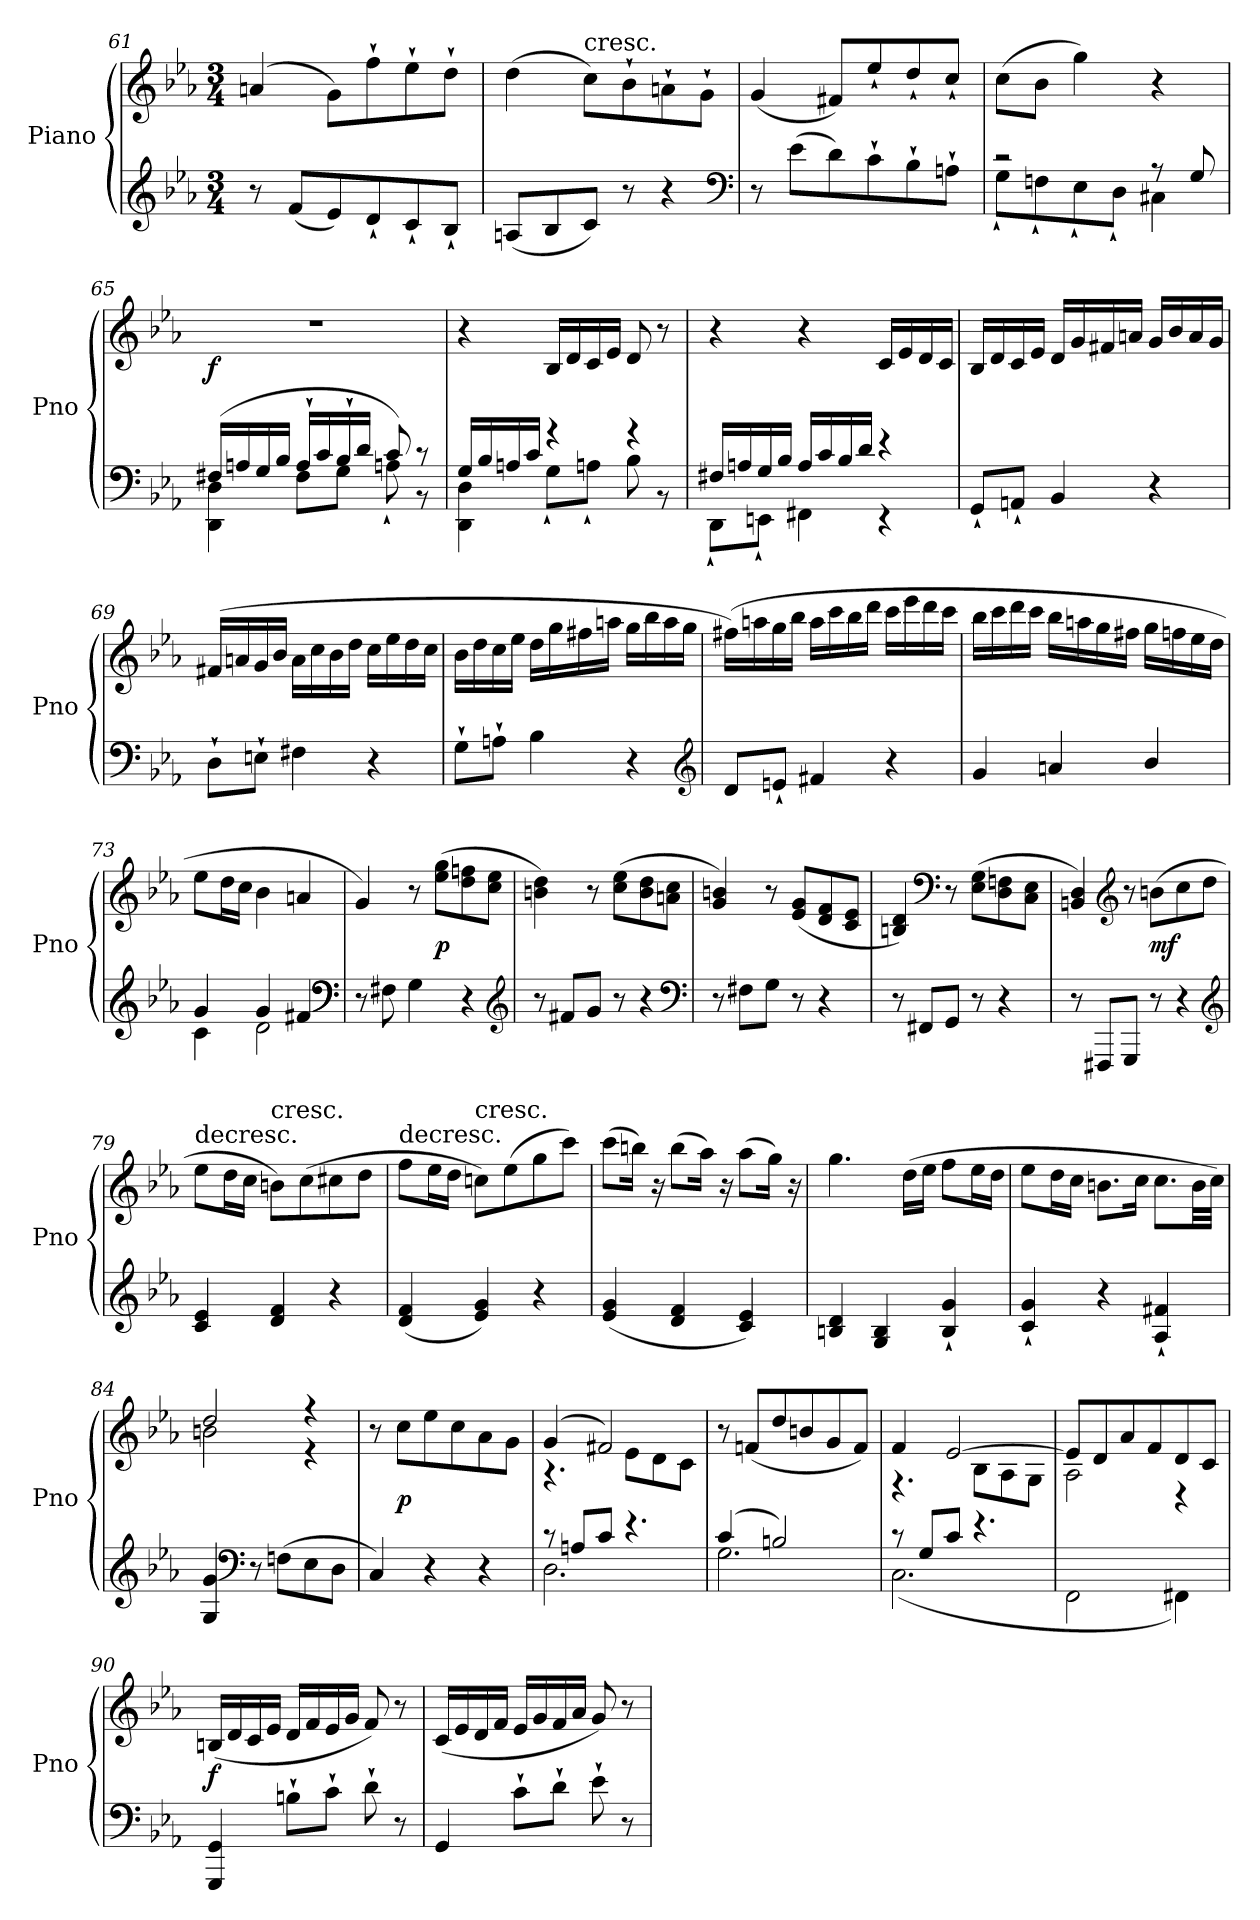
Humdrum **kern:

**kern	**kern	**dynam
*part1	*part1	*part1
*staff2	*staff1	*staff1/2
*I"Piano	*	*
*I'Pno	*	*
*clefG2	*clefG2	*
*k[b-e-a-]	*k[b-e-a-]	*
*c:	*c:	*
*M3/4	*M3/4	*
=61	=61	=61
8r	(4an/	.
(8f/L	.	.
8e-/)	8g\L)	.
8d`/	8ff`\	.
8c`/	8ee-`\	.
8B-`/J	8dd`\J	.
=62	=62	=62
(8An/L	(4dd\	.
8B-/	.	.
!	!LO:TX:t=cresc.	!
8c/J)	8cc\L)	.
8r	8b-`\	.
4r	8an`\	.
.	8g`\J	.
*clefF4	*	*
=63	=63	=63
8r	(4g/	.
(8e-\L	.	.
8d\)	8f#X/L)	.
8c`\	8ee-`/	.
8B-`\	8dd`/	.
8An`\J	8cc`/J	.
=64	=64	=64
*^	*	*
2r	8G`\L	(8cc\L	.
.	8Fn`\	8b-\J	.
.	8E-`\	4gg\)	.
.	8D`\J	.	.
8r	4C#X\	4r	.
8G/	.	.	.
=65	=65	=65	=65
(16F#X/LL	4DD\ 4D\	2.r	f
16An/	.	.	.
16G/	.	.	.
16B-/JJ	.	.	.
16A`/LL	8F#\L	.	.
16c/	.	.	.
16B-`/	8G\J	.	.
16d/JJ	.	.	.
8c/)	8An`\	.	.
8r	8r	.	.
=66	=66	=66	=66
16G/LL	4DD\ 4D\	4r	.
16B-/	.	.	.
16An/	.	.	.
16c/JJ	.	.	.
4r	8G`\L	16B-/LL	.
.	.	16d/	.
.	8An`\J	16c/	.
.	.	16e-/JJ	.
4r	8B-\	8d/	.
.	8r	8r	.
=67	=67	=67	=67
16F#X/LL	8DD`\L	4r	.
16An/	.	.	.
16G/	8EEn`\J	.	.
16B-/JJ	.	.	.
16A/LL	4FF#X\	4r	.
16c/	.	.	.
16B-/	.	.	.
16d/JJ	.	.	.
4r	4r	16c/LL	.
.	.	16e-/	.
.	.	16d/	.
.	.	16c/JJ	.
*v	*v	*	*
=68	=68	=68
8GG`/L	16B-/LL	.
.	16d/	.
8AAn`/J	16c/	.
.	16e-/JJ	.
4BB-/	16d/LL	.
.	16g/	.
.	16f#X/	.
.	16an/JJ	.
4r	16g/LL	.
.	16b-/	.
.	16a/	.
.	16g/JJ	.
=69	=69	=69
8D`\L	(16f#X/LL	.
.	16an/	.
8En`\J	16g/	.
.	16b-/JJ	.
4F#X\	16a\LL	.
.	16cc\	.
.	16b-\	.
.	16dd\JJ	.
4r	16cc\LL	.
.	16ee-\	.
.	16dd\	.
.	16cc\JJ	.
=70	=70	=70
8G`\L	16b-\LL	.
.	16dd\	.
8An`\J	16cc\	.
.	16ee-\JJ	.
4B-\	16dd\LL	.
.	16gg\	.
.	16ff#X\	.
.	16aan\JJ	.
4r	16gg\LL	.
.	16bb-\	.
.	16aa\	.
.	16gg\JJ	.
*clefG2	*	*
=71	=71	=71
8d/L	(16ff#X\LL)	.
.	16aan\	.
8en`/J	16gg\	.
.	16bb-\JJ	.
4f#X/	16aa\LL	.
.	16ccc\	.
.	16bb-\	.
.	16ddd\JJ	.
4r	16ccc\LL	.
.	16eee-\	.
.	16ddd\	.
.	16ccc\JJ	.
=72	=72	=72
4g/	16bb-\LL	.
.	16ccc\	.
.	16ddd\	.
.	16ccc\JJ	.
4an/	16bb-\LL	.
.	16aan\	.
.	16gg\	.
.	16ff#X\JJ	.
4b-/	16gg\LL	.
.	16ffn\	.
.	16ee-\	.
.	16dd\JJ	.
=73	=73	=73
*^	*	*
4g/	4c\	8ee-\L	.
.	.	16dd\L	.
.	.	16cc\JJ	.
4g/	2d\	4b-\	.
4f#X/	.	4an/	.
*v	*v	*	*
*clefF4	*	*
=74	=74	=74
8r	4g/)	.
8F#X\	.	.
4G\	8r	.
.	(8ee-\ 8gg\L	p
4r	8dd\ 8ffn\	.
.	8cc\ 8ee-\J	.
*clefG2	*	*
=75	=75	=75
8r	4bn\ 4dd\)	.
8f#X/L	.	.
8g/J	8r	.
8r	(8cc\ 8ee-\L	.
4r	8b\ 8dd\	.
.	8an\ 8cc\J	.
*clefF4	*	*
=76	=76	=76
8r	4g/ 4bn/)	.
8F#X\L	.	.
8G\J	8r	.
8r	(8e-/ 8g/L	.
4r	8d/ 8f/	.
.	8c/ 8e-/J	.
=77	=77	=77
8r	4Bn/ 4d/)	.
8FF#X/L	.	.
*	*clefF4	*
8GG/J	8r	.
8r	(8E-\ 8G\L	.
4r	8D\ 8Fn\	.
.	8C\ 8E-\J	.
=78	=78	=78
8r	4BBn/ 4D/)	.
8FFF#X/L	.	.
*	*clefG2	*
8GGG/J	8r	.
8r	(8bn\L	mf
4r	8cc\	.
.	8dd\J	.
*clefG2	*	*
=79	=79	=79
!	!LO:TX:t=decresc.	!
4c/ 4e-/	8ee-\L	.
.	16dd\L	.
.	16cc\JJ	.
!	!LO:TX:t=cresc.	!
4d/ 4f/	8bn\L)	.
.	(8cc\	.
4r	8cc#X\	.
.	8dd\J	.
=80	=80	=80
!	!LO:TX:t=decresc.	!
(4d/ 4f/	8ff\L	.
.	16ee-\L	.
.	16dd\JJ	.
!	!LO:TX:t=cresc.	!
4e-/ 4g/)	8ccn\L)	.
.	(8ee-\	.
4r	8gg\	.
.	8ccc\J)	.
=81	=81	=81
(4e-/ 4g/	(8ccc\L	.
.	16bbn\Jk)	.
.	16r	.
4d/ 4f/	(8bb\L	.
.	16aa-\Jk)	.
.	16r	.
4c/ 4e-/)	(8aa-\L	.
.	16gg\Jk)	.
.	16r	.
=82	=82	=82
4Bn/ 4d/	4.gg\	.
4G/ 4B/	.	.
.	(16dd\LL	.
.	16ee-\JJ	.
4B`/ 4g`/	8ff\L	.
.	16ee-\L	.
.	16dd\JJ	.
=83	=83	=83
4c`/ 4g`/	8ee-\L	.
.	16dd\L	.
.	16cc\JJ	.
4r	8.bn\L	.
.	16cc\Jk	.
4A-`/ 4f#X`/	8.cc\L	.
.	32b\LL	.
.	32cc\JJJ)	.
=84	=84	=84
*	*^	*
4G/ 4g/	2dd/	2bn\	.
*clefF4	*	*	*
8r	.	.	.
(8Fn\L	.	.	.
8E-\	4r	4r	.
8D\J	.	.	.
*	*v	*v	*
=85	=85	=85
4C/)	8r	.
.	8cc\L	p
4r	8ee-\	.
.	8cc\	.
4r	8a-\	.
.	8g\J	.
=86	=86	=86
*^	*^	*
8r	2.D\	(4g/	4.r	.
8An/L	.	.	.	.
8c/J	.	2f#X/)	.	.
4.r	.	.	8e-\L	.
.	.	.	8d\	.
.	.	.	8c\J	.
*	*	*v	*v	*
=87	=87	=87	=87
(4c/	2.G\	8r	.
.	.	(8fn/L	.
2Bn/)	.	8dd/	.
.	.	8bn/	.
.	.	8g/	.
.	.	8f/J)	.
=88	=88	=88	=88
*	*	*^	*
8r	(2.C\	4f/	4.r	.
8G/L	.	.	.	.
8c/J	.	[2e-/	.	.
4.r	.	.	8B-\L	.
.	.	.	8A-\	.
.	.	.	8G\J	.
*v	*v	*	*	*
=89	=89	=89	=89
2FF\	8e-/L]	2A-\	.
.	8d/	.	.
.	8a-/	.	.
.	8f/	.	.
4FF#X\)	8d/	4r	.
.	8c/J	.	.
*	*v	*v	*
=90	=90	=90
4GGG/ 4GG/	(16Bn/LL	f
.	16d/	.
.	16c/	.
.	16e-/JJ	.
8Bn`\L	16d/LL	.
.	16f/	.
8c`\J	16e-/	.
.	16g/JJ	.
8d`\	8f/)	.
8r	8r	.
=91	=91	=91
4GG/	(16c/LL	.
.	16e-/	.
.	16d/	.
.	16f/JJ	.
8c`\L	16e-/LL	.
.	16g/	.
8d`\J	16f/	.
.	16a-/JJ	.
8e-`\	8g/)	.
8r	8r	.
=	=	=
*-	*-	*-
